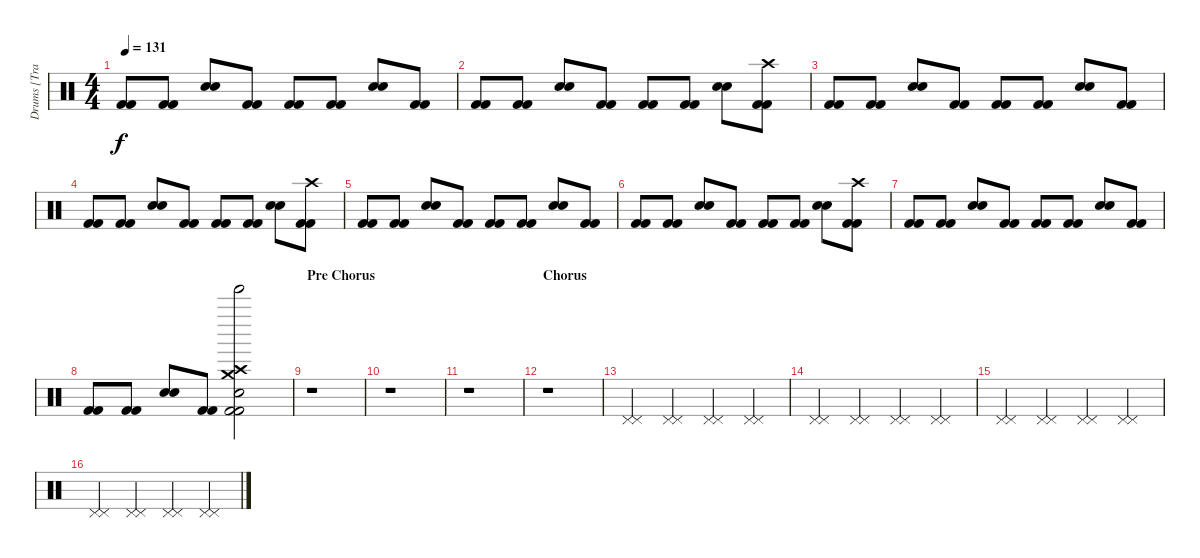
\track ("Drums [Travis Barker]" "Drums [Tra") {instrument percussion}
\staff {score}
\articulation defaults
\ts (4 4)
\tempo 131
\clef neutral
\ks c
("Kick (hit) 2" "Kick (hit) 2").8{dy f} ("Kick (hit) 2" "Kick (hit) 2").8 ("Snare (hit) 2" "Snare (hit) 2").8 ("Kick (hit) 2" "Kick (hit) 2").8 ("Kick (hit) 2" "Kick (hit) 2").8 ("Kick (hit) 2" "Kick (hit) 2").8 ("Snare (hit) 2" "Snare (hit) 2").8 ("Kick (hit) 2" "Kick (hit) 2").8 |
("Kick (hit) 2" "Kick (hit) 2").8 ("Kick (hit) 2" "Kick (hit) 2").8 ("Snare (hit) 2" "Snare (hit) 2").8 ("Kick (hit) 2" "Kick (hit) 2").8 ("Kick (hit) 2" "Kick (hit) 2").8 ("Kick (hit) 2" "Kick (hit) 2").8 ("Snare (hit) 2" "Snare (hit) 2").8 ("Crash high (hit)" "Kick (hit) 2" "Kick (hit) 2").8 |
("Kick (hit) 2" "Kick (hit) 2").8 ("Kick (hit) 2" "Kick (hit) 2").8 ("Snare (hit) 2" "Snare (hit) 2").8 ("Kick (hit) 2" "Kick (hit) 2").8 ("Kick (hit) 2" "Kick (hit) 2").8 ("Kick (hit) 2" "Kick (hit) 2").8 ("Snare (hit) 2" "Snare (hit) 2").8 ("Kick (hit) 2" "Kick (hit) 2").8 |
("Kick (hit) 2" "Kick (hit) 2").8 ("Kick (hit) 2" "Kick (hit) 2").8 ("Snare (hit) 2" "Snare (hit) 2").8 ("Kick (hit) 2" "Kick (hit) 2").8 ("Kick (hit) 2" "Kick (hit) 2").8 ("Kick (hit) 2" "Kick (hit) 2").8 ("Snare (hit) 2" "Snare (hit) 2").8 ("Crash high (hit)" "Kick (hit) 2" "Kick (hit) 2").8 |
("Kick (hit) 2" "Kick (hit) 2").8 ("Kick (hit) 2" "Kick (hit) 2").8 ("Snare (hit) 2" "Snare (hit) 2").8 ("Kick (hit) 2" "Kick (hit) 2").8 ("Kick (hit) 2" "Kick (hit) 2").8 ("Kick (hit) 2" "Kick (hit) 2").8 ("Snare (hit) 2" "Snare (hit) 2").8 ("Kick (hit) 2" "Kick (hit) 2").8 |
("Kick (hit) 2" "Kick (hit) 2").8 ("Kick (hit) 2" "Kick (hit) 2").8 ("Snare (hit) 2" "Snare (hit) 2").8 ("Kick (hit) 2" "Kick (hit) 2").8 ("Kick (hit) 2" "Kick (hit) 2").8 ("Kick (hit) 2" "Kick (hit) 2").8 ("Snare (hit) 2" "Snare (hit) 2").8 ("Crash high (hit)" "Kick (hit) 2" "Kick (hit) 2").8 |
("Kick (hit) 2" "Kick (hit) 2").8 ("Kick (hit) 2" "Kick (hit) 2").8 ("Snare (hit) 2" "Snare (hit) 2").8 ("Kick (hit) 2" "Kick (hit) 2").8 ("Kick (hit) 2" "Kick (hit) 2").8 ("Kick (hit) 2" "Kick (hit) 2").8 ("Snare (hit) 2" "Snare (hit) 2").8 ("Kick (hit) 2" "Kick (hit) 2").8 |
("Kick (hit) 2" "Kick (hit) 2").8 ("Kick (hit) 2" "Kick (hit) 2").8 ("Snare (hit) 2" "Snare (hit) 2").8 ("Kick (hit) 2" "Kick (hit) 2").8 ("Tinkle Bell (hit)" "Crash medium (hit)" "Kick (hit) 2" "Kick (hit) 2" "Crash high (hit)" "Snare (hit) 2").2 |
\section ("" "Pre Chorus")
r.1 |
r.1 |
r.1 |
\section ("" "Chorus")
r.1 |
("Pedal Hi-Hat (hit)" "Pedal Hi-Hat (hit)").4 ("Pedal Hi-Hat (hit)" "Pedal Hi-Hat (hit)").4 ("Pedal Hi-Hat (hit)" "Pedal Hi-Hat (hit)").4 ("Pedal Hi-Hat (hit)" "Pedal Hi-Hat (hit)").4 |
("Pedal Hi-Hat (hit)" "Pedal Hi-Hat (hit)").4 ("Pedal Hi-Hat (hit)" "Pedal Hi-Hat (hit)").4 ("Pedal Hi-Hat (hit)" "Pedal Hi-Hat (hit)").4 ("Pedal Hi-Hat (hit)" "Pedal Hi-Hat (hit)").4 |
("Pedal Hi-Hat (hit)" "Pedal Hi-Hat (hit)").4 ("Pedal Hi-Hat (hit)" "Pedal Hi-Hat (hit)").4 ("Pedal Hi-Hat (hit)" "Pedal Hi-Hat (hit)").4 ("Pedal Hi-Hat (hit)" "Pedal Hi-Hat (hit)").4 |
("Pedal Hi-Hat (hit)" "Pedal Hi-Hat (hit)").4 ("Pedal Hi-Hat (hit)" "Pedal Hi-Hat (hit)").4 ("Pedal Hi-Hat (hit)" "Pedal Hi-Hat (hit)").4 ("Pedal Hi-Hat (hit)" "Pedal Hi-Hat (hit)").4
